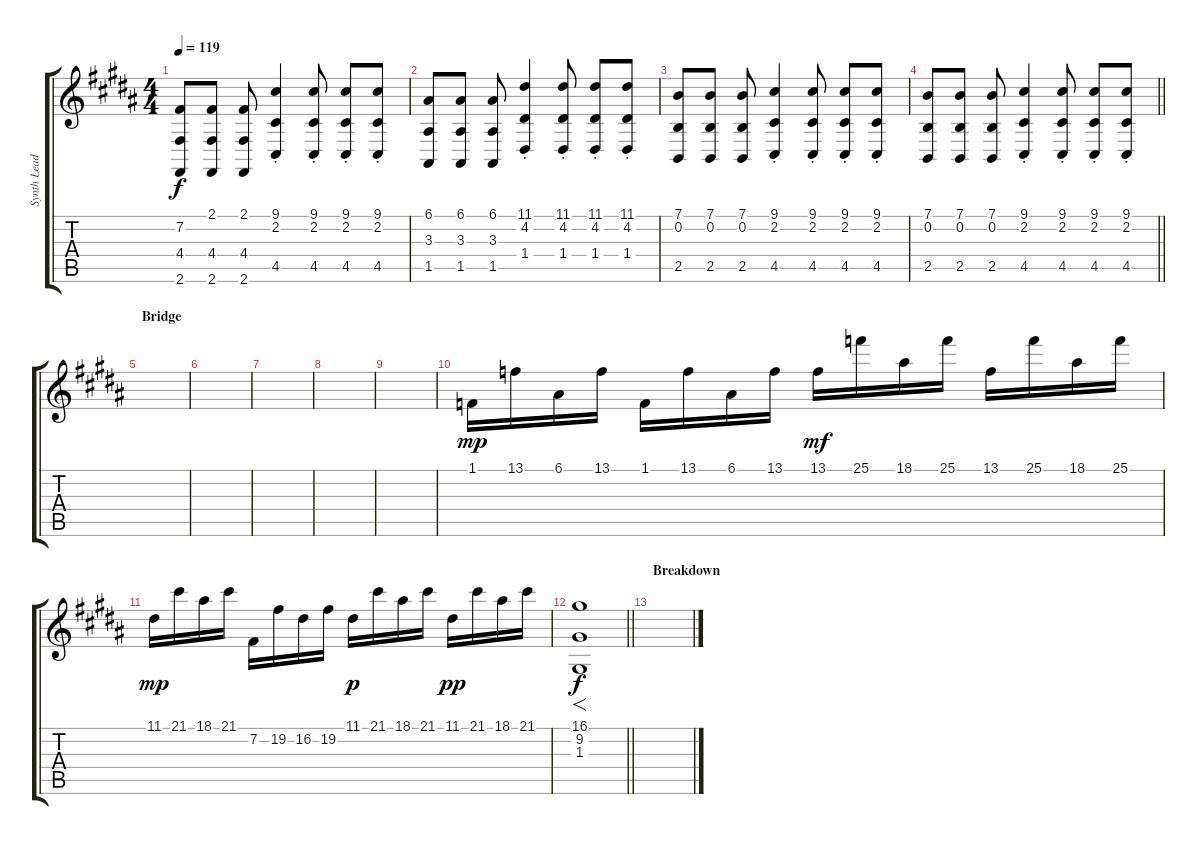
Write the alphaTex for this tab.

\track ("Synth Lead" "Synth Lead") {instrument lead2sawtooth}
\staff {score tabs}
\tuning (E4 B3 G3 D3 A2 E2) {hide}
\ts (4 4)
\tempo 119
\clef g2
\ks b
(7.2 4.4 2.6).8{dy f} (2.1 4.4 2.6).8 (2.1 4.4 2.6).8 (9.1{st} 2.2{st} 4.5{st}).4 (9.1{st} 2.2{st} 4.5{st}).8 (9.1{st} 2.2{st} 4.5{st}).8 (9.1{st} 2.2{st} 4.5{st}).8 |
(6.1 3.3 1.5).8 (6.1 3.3 1.5).8 (6.1 3.3 1.5).8 (11.1{st} 4.2{st} 1.4{st}).4 (11.1{st} 4.2{st} 1.4{st}).8 (11.1{st} 4.2{st} 1.4{st}).8 (11.1{st} 4.2{st} 1.4{st}).8 |
(7.1 0.2 2.5).8 (7.1 0.2 2.5).8 (7.1 0.2 2.5).8 (9.1{st} 2.2{st} 4.5{st}).4 (9.1{st} 2.2{st} 4.5{st}).8 (9.1{st} 2.2{st} 4.5{st}).8 (9.1{st} 2.2{st} 4.5{st}).8 |
\barLineRight lightlight
(7.1 0.2 2.5).8 (7.1 0.2 2.5).8 (7.1 0.2 2.5).8 (9.1{st} 2.2{st} 4.5{st}).4 (9.1{st} 2.2{st} 4.5{st}).8 (9.1{st} 2.2{st} 4.5{st}).8 (9.1{st} 2.2{st} 4.5{st}).8 |
\section ("" "Bridge")
|
|
|
|
|
1.1.16{dy mp} 13.1.16 6.1.16 13.1.16 1.1.16 13.1.16 6.1.16 13.1.16 13.1.16{dy mf} 25.1.16 18.1.16 25.1.16 13.1.16 25.1.16 18.1.16 25.1.16 |
11.1.16{dy mp} 21.1.16 18.1.16 21.1.16 7.2.16 19.2.16 16.2.16 19.2.16 11.1.16{dy p} 21.1.16 18.1.16 21.1.16 11.1.16{dy pp} 21.1.16 18.1.16 21.1.16 |
\barLineRight lightlight
(16.1 9.2 1.3).1{f dy f} |
\section ("" "Breakdown")
